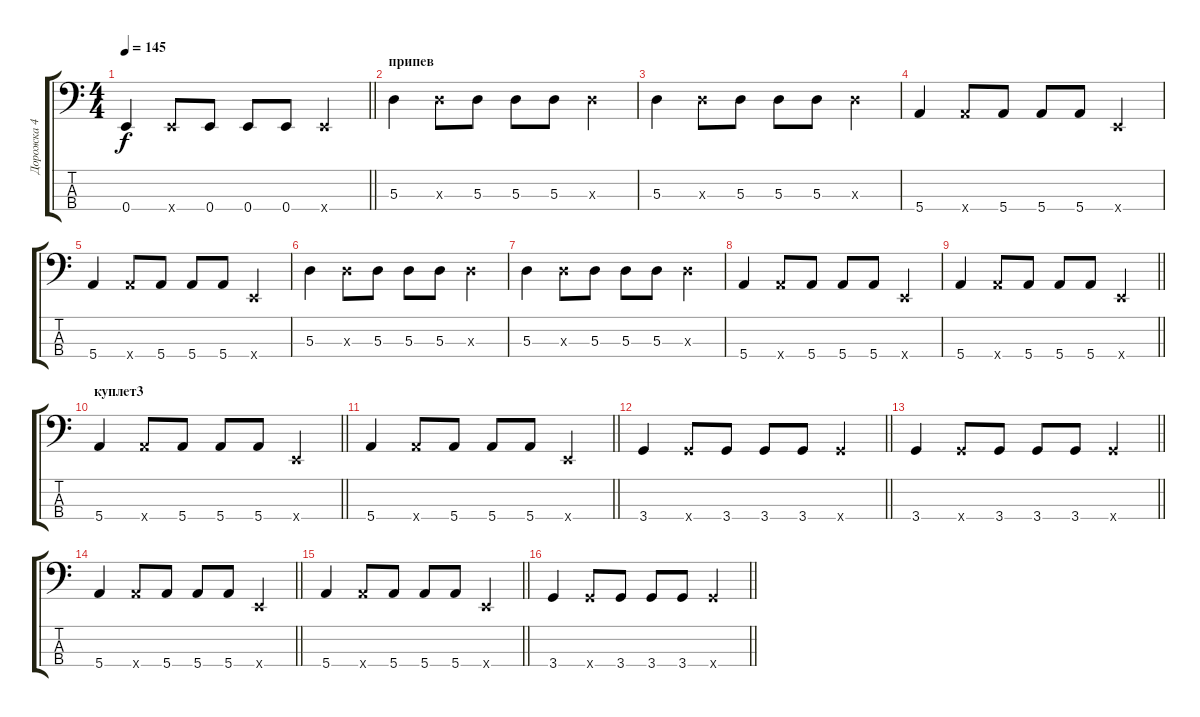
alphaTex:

\track ("Дорожка 4" "Дорожка 4") {instrument electricbassfinger}
\staff {score tabs}
\tuning (G2 D2 A1 E1) {hide}
\ts (4 4)
\tempo 145
\clef f4
\barLineRight lightlight
\ks c
0.4.4{dy f} 0.4{x}.8 0.4.8 0.4.8 0.4.8 0.4{x}.4 |
\section ("" "припев")
5.3.4 5.3{x}.8 5.3.8 5.3.8 5.3.8 5.3{x}.4 |
5.3.4 5.3{x}.8 5.3.8 5.3.8 5.3.8 5.3{x}.4 |
5.4.4 5.4{x}.8 5.4.8 5.4.8 5.4.8 0.4{x}.4 |
5.4.4 5.4{x}.8 5.4.8 5.4.8 5.4.8 0.4{x}.4 |
5.3.4 5.3{x}.8 5.3.8 5.3.8 5.3.8 5.3{x}.4 |
5.3.4 5.3{x}.8 5.3.8 5.3.8 5.3.8 5.3{x}.4 |
5.4.4 5.4{x}.8 5.4.8 5.4.8 5.4.8 0.4{x}.4 |
\barLineRight lightlight
5.4.4 5.4{x}.8 5.4.8 5.4.8 5.4.8 0.4{x}.4 |
\section ("" "куплет3")
\barLineRight lightlight
5.4.4 5.4{x}.8 5.4.8 5.4.8 5.4.8 0.4{x}.4 |
\barLineRight lightlight
5.4.4 5.4{x}.8 5.4.8 5.4.8 5.4.8 0.4{x}.4 |
\barLineRight lightlight
3.4.4 3.4{x}.8 3.4.8 3.4.8 3.4.8 3.4{x}.4 |
\barLineRight lightlight
3.4.4 3.4{x}.8 3.4.8 3.4.8 3.4.8 3.4{x}.4 |
\barLineRight lightlight
5.4.4 5.4{x}.8 5.4.8 5.4.8 5.4.8 0.4{x}.4 |
\barLineRight lightlight
5.4.4 5.4{x}.8 5.4.8 5.4.8 5.4.8 0.4{x}.4 |
\barLineRight lightlight
3.4.4 3.4{x}.8 3.4.8 3.4.8 3.4.8 3.4{x}.4
